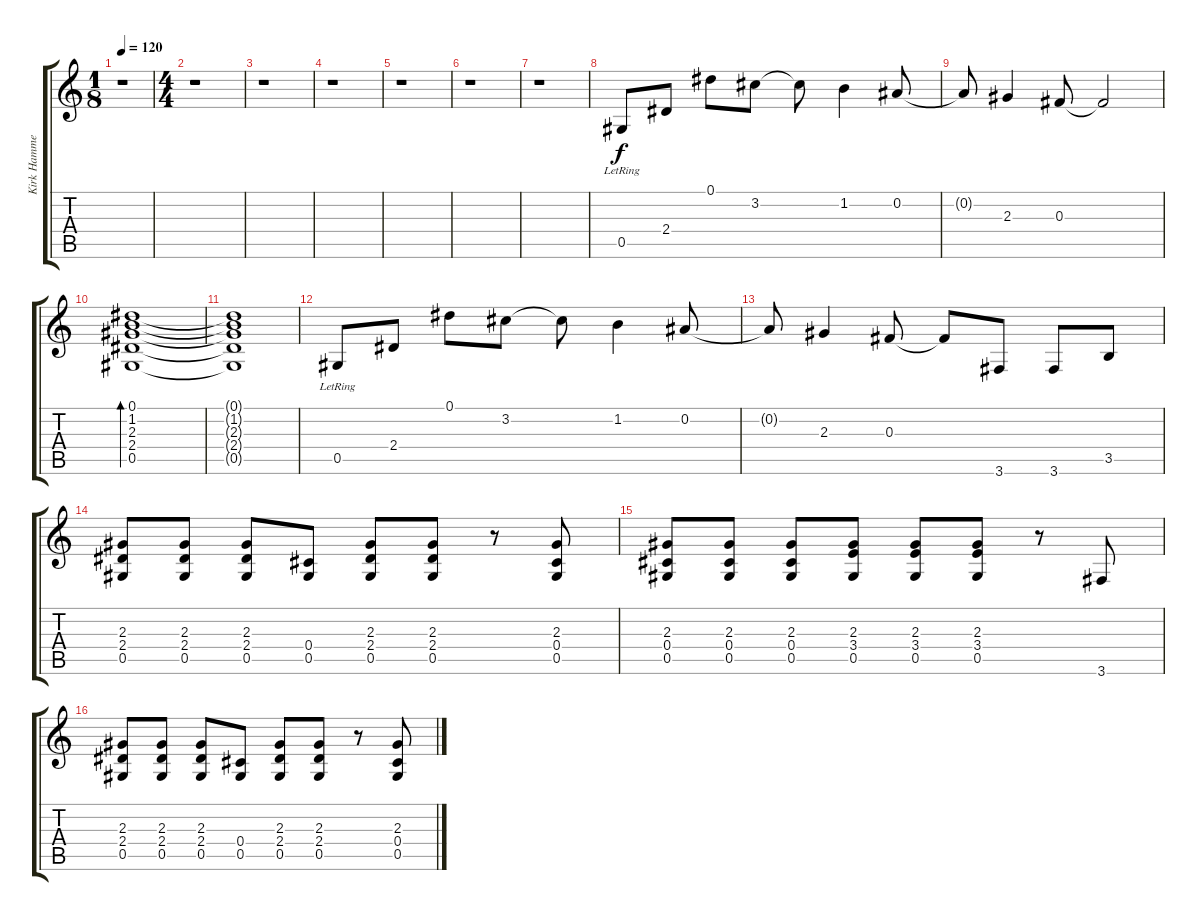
\track ("Kirk Hammett" "Kirk Hamme") {instrument distortionguitar}
\staff {score tabs}
\tuning (Eb4 Bb3 Gb3 Db3 Ab2 Eb2) {hide}
\ts (1 8)
\tempo 120
\clef g2
\ks c
r.1{dy f instrument distortionguitar} |
\ts (4 4)
r.1 |
r.1 |
r.1 |
r.1 |
r.1 |
r.1 |
0.5{lr}.8{instrument electricguitarclean} 2.4.8 0.1.8 3.2.8 3.2{t}.8 1.2.4 0.2.8 |
0.2{t}.8 2.3.4 0.3.8 0.3{t}.2 |
(0.1 1.2 2.3 2.4 0.5).1{bd 120} |
(0.1{t} 1.2{t} 2.3{t} 2.4{t} 0.5{t}).1 |
0.5{lr}.8{instrument electricguitarclean} 2.4.8 0.1.8 3.2.8 3.2{t}.8 1.2.4 0.2.8 |
0.2{t}.8 2.3.4 0.3.8 0.3{t}.8 3.6.8{instrument distortionguitar} 3.6.8 3.5.8 |
(2.3 2.4 0.5).8 (2.3 2.4 0.5).8 (2.3 2.4 0.5).8 (0.4 0.5).8 (2.3 2.4 0.5).8 (2.3 2.4 0.5).8 r.8 (2.3 0.4 0.5).8 |
(2.3 0.4 0.5).8 (2.3 0.4 0.5).8 (2.3 0.4 0.5).8 (2.3 3.4 0.5).8 (2.3 3.4 0.5).8 (2.3 3.4 0.5).8 r.8 3.6.8 |
(2.3 2.4 0.5).8 (2.3 2.4 0.5).8 (2.3 2.4 0.5).8 (0.4 0.5).8 (2.3 2.4 0.5).8 (2.3 2.4 0.5).8 r.8 (2.3 0.4 0.5).8
